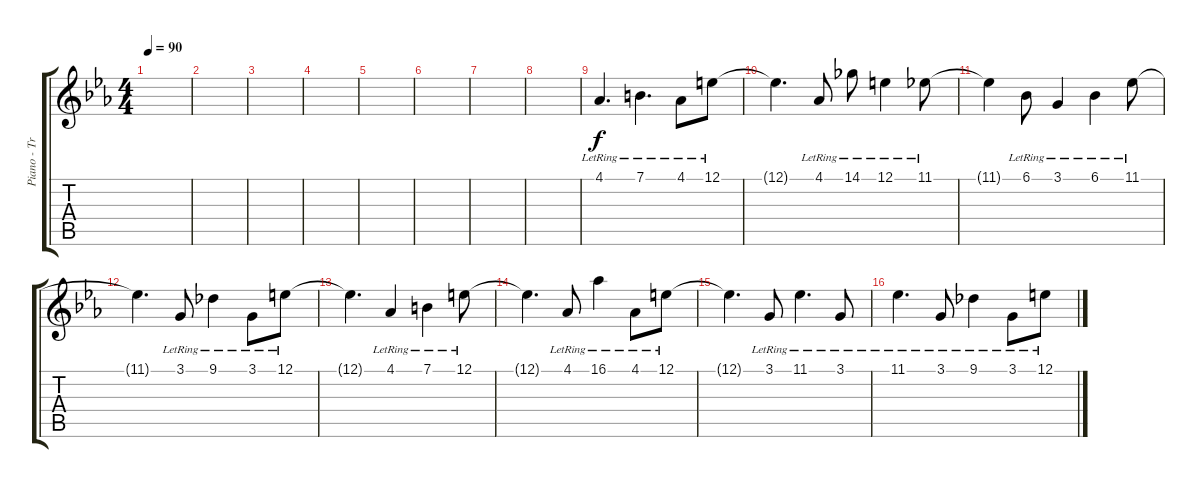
\track ("Piano - Treble" "Piano - Tr") {instrument acousticgrandpiano}
\staff {score tabs}
\tuning (E4 B3 G3 D3 A2 E2) {hide}
\ts (4 4)
\tempo 90
\clef g2
\ks cminor
|
|
|
|
|
|
|
|
4.1{lr}.4{d} 7.1{lr}.4{d} 4.1{lr}.8 12.1{lr}.8 |
12.1{t}.4{d} 4.1{lr}.8 14.1{lr}.8 12.1{lr}.4 11.1{lr}.8 |
11.1{t}.4 6.1{lr}.8 3.1{lr}.4 6.1{lr}.4 11.1{lr}.8 |
11.1{t}.4{d} 3.1{lr}.8 9.1{lr}.4 3.1{lr}.8 12.1{lr}.8 |
12.1{t}.4{d} 4.1{lr}.4 7.1{lr}.4 12.1{lr}.8 |
12.1{t}.4{d} 4.1{lr}.8 16.1{lr}.4 4.1{lr}.8 12.1{lr}.8 |
12.1{t}.4{d} 3.1{lr}.8 11.1{lr}.4{d} 3.1{lr}.8 |
11.1{lr}.4{d} 3.1{lr}.8 9.1{lr}.4 3.1{lr}.8 12.1{lr}.8
